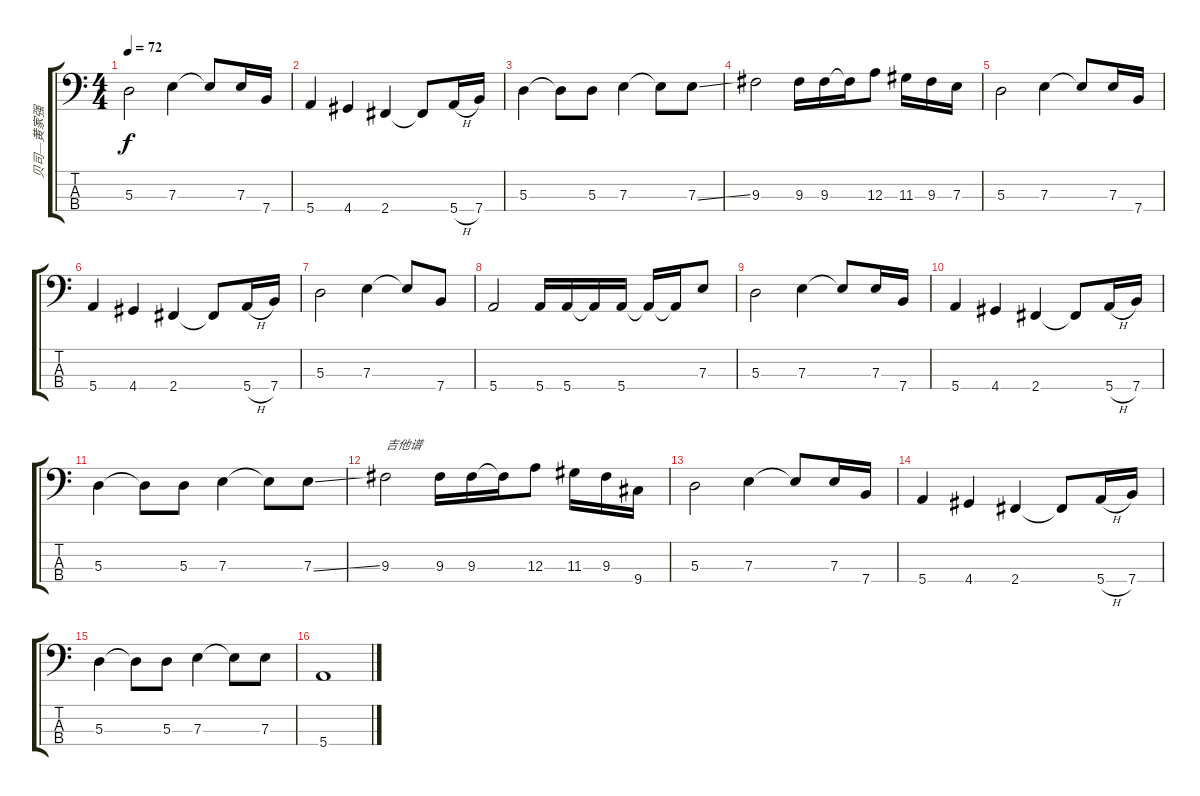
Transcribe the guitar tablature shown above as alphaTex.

\track ("贝司—黄家强" "贝司—黄家强") {instrument electricbassfinger}
\staff {score tabs}
\tuning (G2 D2 A1 E1) {hide}
\ts (4 4)
\tempo 72
\clef f4
\ks c
5.3.2{dy f} 7.3.4 7.3{t}.8 7.3.16 7.4.16 |
5.4.4 4.4.4 2.4.4 2.4{t}.8 5.4{h}.16 7.4.16 |
5.3.4 5.3{t}.8 5.3.8 7.3.4 7.3{t}.8 7.3{ss}.8 |
9.3.2 9.3.16 9.3.16 9.3{t}.16 12.3.8 11.3.16 9.3.16 7.3.16 |
5.3.2 7.3.4 7.3{t}.8 7.3.16 7.4.16 |
5.4.4 4.4.4 2.4.4 2.4{t}.8 5.4{h}.16 7.4.16 |
5.3.2 7.3.4 7.3{t}.8 7.4.8 |
5.4.2 5.4.16 5.4.16 5.4{t}.16 5.4.16 5.4{t}.16 5.4{t}.16 7.3.8 |
5.3.2 7.3.4 7.3{t}.8 7.3.16 7.4.16 |
5.4.4 4.4.4 2.4.4 2.4{t}.8 5.4{h}.16 7.4.16 |
5.3.4 5.3{t}.8 5.3.8 7.3.4 7.3{t}.8 7.3{ss}.8 |
9.3.2{txt "吉他谱"} 9.3.16 9.3.16 9.3{t}.16 12.3.8 11.3.16 9.3.16 9.4.16 |
5.3.2 7.3.4 7.3{t}.8 7.3.16 7.4.16 |
5.4.4 4.4.4 2.4.4 2.4{t}.8 5.4{h}.16 7.4.16 |
5.3.4 5.3{t}.8 5.3.8 7.3.4 7.3{t}.8 7.3.8 |
5.4.1
